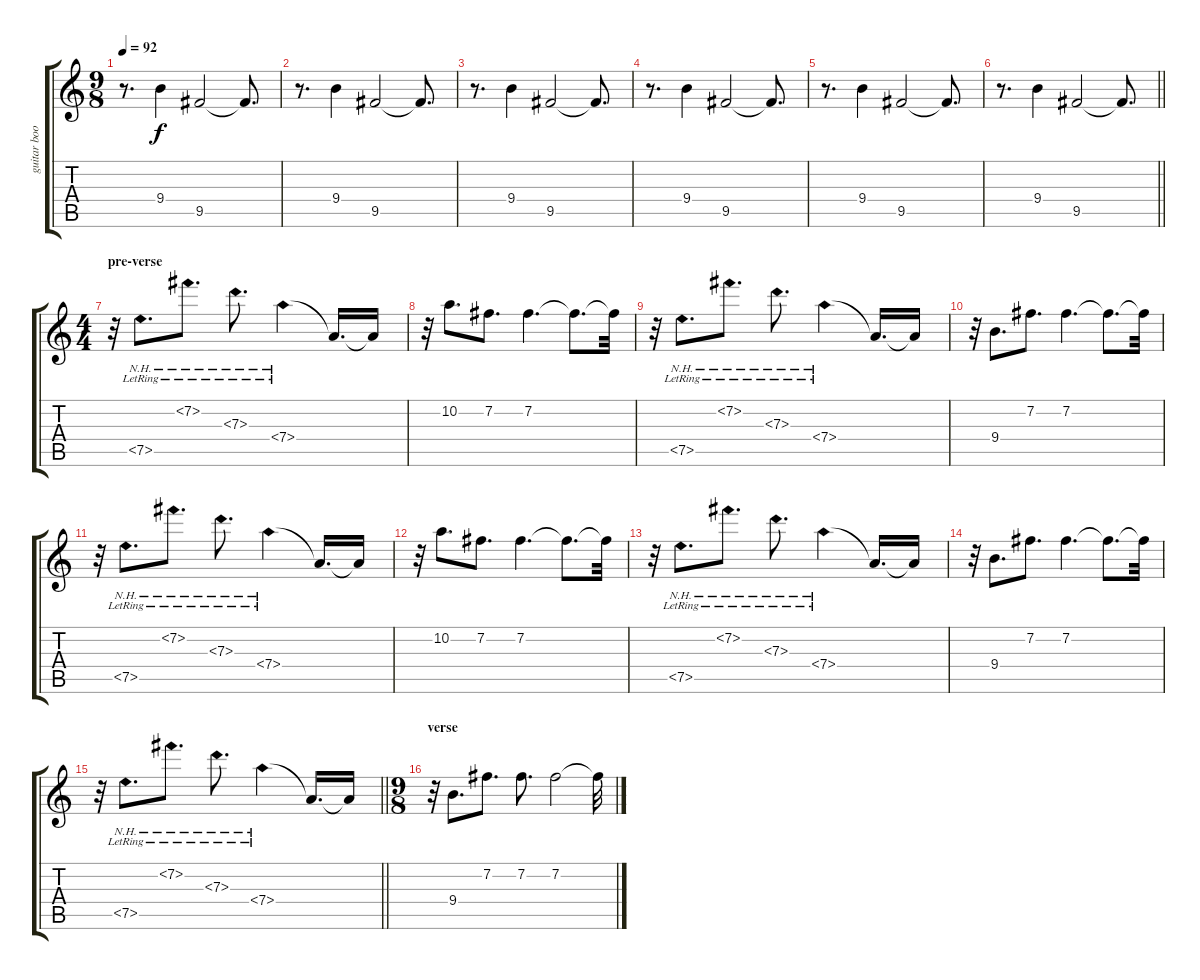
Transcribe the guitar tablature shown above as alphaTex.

\track ("guitar boost" "guitar boo") {instrument electricguitarclean}
\staff {score tabs}
\tuning (E4 B3 G3 D3 A2 D2) {hide}
\ts (9 8)
\tempo 92
\clef g2
\ks c
r.8{d dy f} 9.4.4 9.5.2 9.5{t}.8{d} |
r.8{d} 9.4.4 9.5.2 9.5{t}.8{d} |
r.8{d} 9.4.4 9.5.2 9.5{t}.8{d} |
r.8{d} 9.4.4 9.5.2 9.5{t}.8{d} |
r.8{d} 9.4.4 9.5.2 9.5{t}.8{d} |
\barLineRight lightlight
r.8{d} 9.4.4 9.5.2 9.5{t}.8{d} |
\ts (4 4)
\section ("" "pre-verse")
r.32 7.5{nh lr}.8{d} 7.2{nh lr}.8{d} 7.3{nh lr}.8{d} 7.4{nh lr}.4 7.4{t}.16{d} 7.4{t}.16 |
r.32 10.2.8{d} 7.2.8{d} 7.2.4{d} 7.2{t}.8{d} 7.2{t}.32 |
r.32 7.5{nh lr}.8{d} 7.2{nh lr}.8{d} 7.3{nh lr}.8{d} 7.4{nh lr}.4 7.4{t}.16{d} 7.4{t}.16 |
r.32 9.4.8{d} 7.2.8{d} 7.2.4{d} 7.2{t}.8{d} 7.2{t}.32 |
r.32 7.5{nh lr}.8{d} 7.2{nh lr}.8{d} 7.3{nh lr}.8{d} 7.4{nh lr}.4 7.4{t}.16{d} 7.4{t}.16 |
r.32 10.2.8{d} 7.2.8{d} 7.2.4{d} 7.2{t}.8{d} 7.2{t}.32 |
r.32 7.5{nh lr}.8{d} 7.2{nh lr}.8{d} 7.3{nh lr}.8{d} 7.4{nh lr}.4 7.4{t}.16{d} 7.4{t}.16 |
r.32 9.4.8{d} 7.2.8{d} 7.2.4{d} 7.2{t}.8{d} 7.2{t}.32 |
\barLineRight lightlight
r.32 7.5{nh lr}.8{d} 7.2{nh lr}.8{d} 7.3{nh lr}.8{d} 7.4{nh lr}.4 7.4{t}.16{d} 7.4{t}.16 |
\ts (9 8)
\section ("" "verse")
r.32{volume 6 balance 16 instrument distortionguitar} 9.4.8{d} 7.2.8{d} 7.2.8{d} 7.2.2 7.2{t}.32
